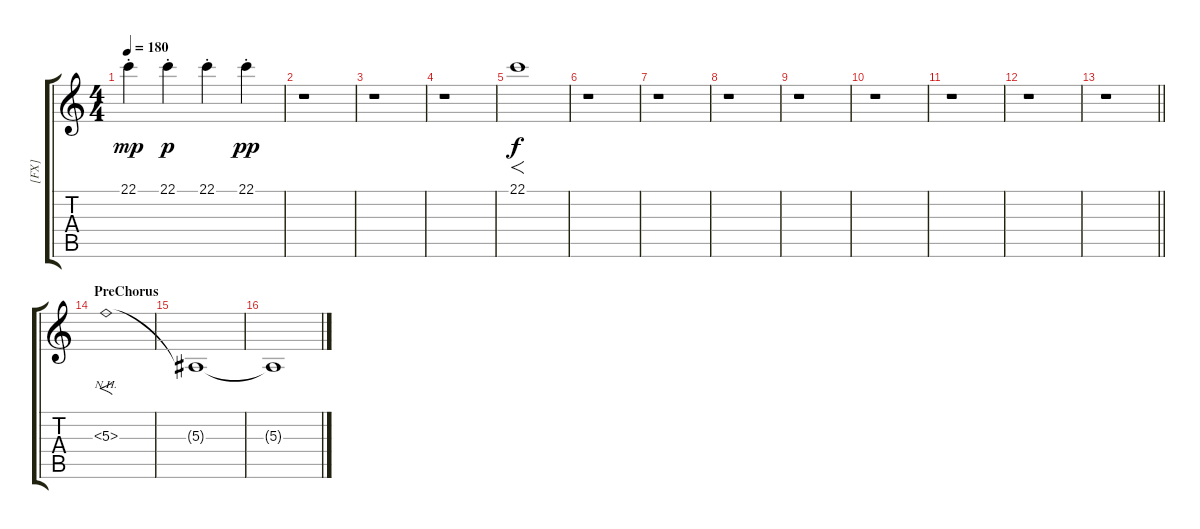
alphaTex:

\track ("[FX]" "[FX]") {instrument synthstrings2}
\staff {score tabs}
\tuning (D4 A3 F3 C3 G2 C2) {hide}
\ts (4 4)
\tempo 180
\clef g2
\ks c
22.1{st}.4{dy mp} 22.1{st}.4{dy p} 22.1{st}.4 22.1{st}.4{dy pp} |
r.1 |
r.1 |
r.1 |
22.1.1{f dy f instrument fx8scifi} |
r.1 |
r.1 |
r.1 |
r.1 |
r.1 |
r.1 |
r.1 |
\barLineRight lightlight
r.1 |
\section ("" "PreChorus")
5.3{nh}.1{f volume 13 instrument fx8scifi} |
5.3{t}.1 |
5.3{t}.1
